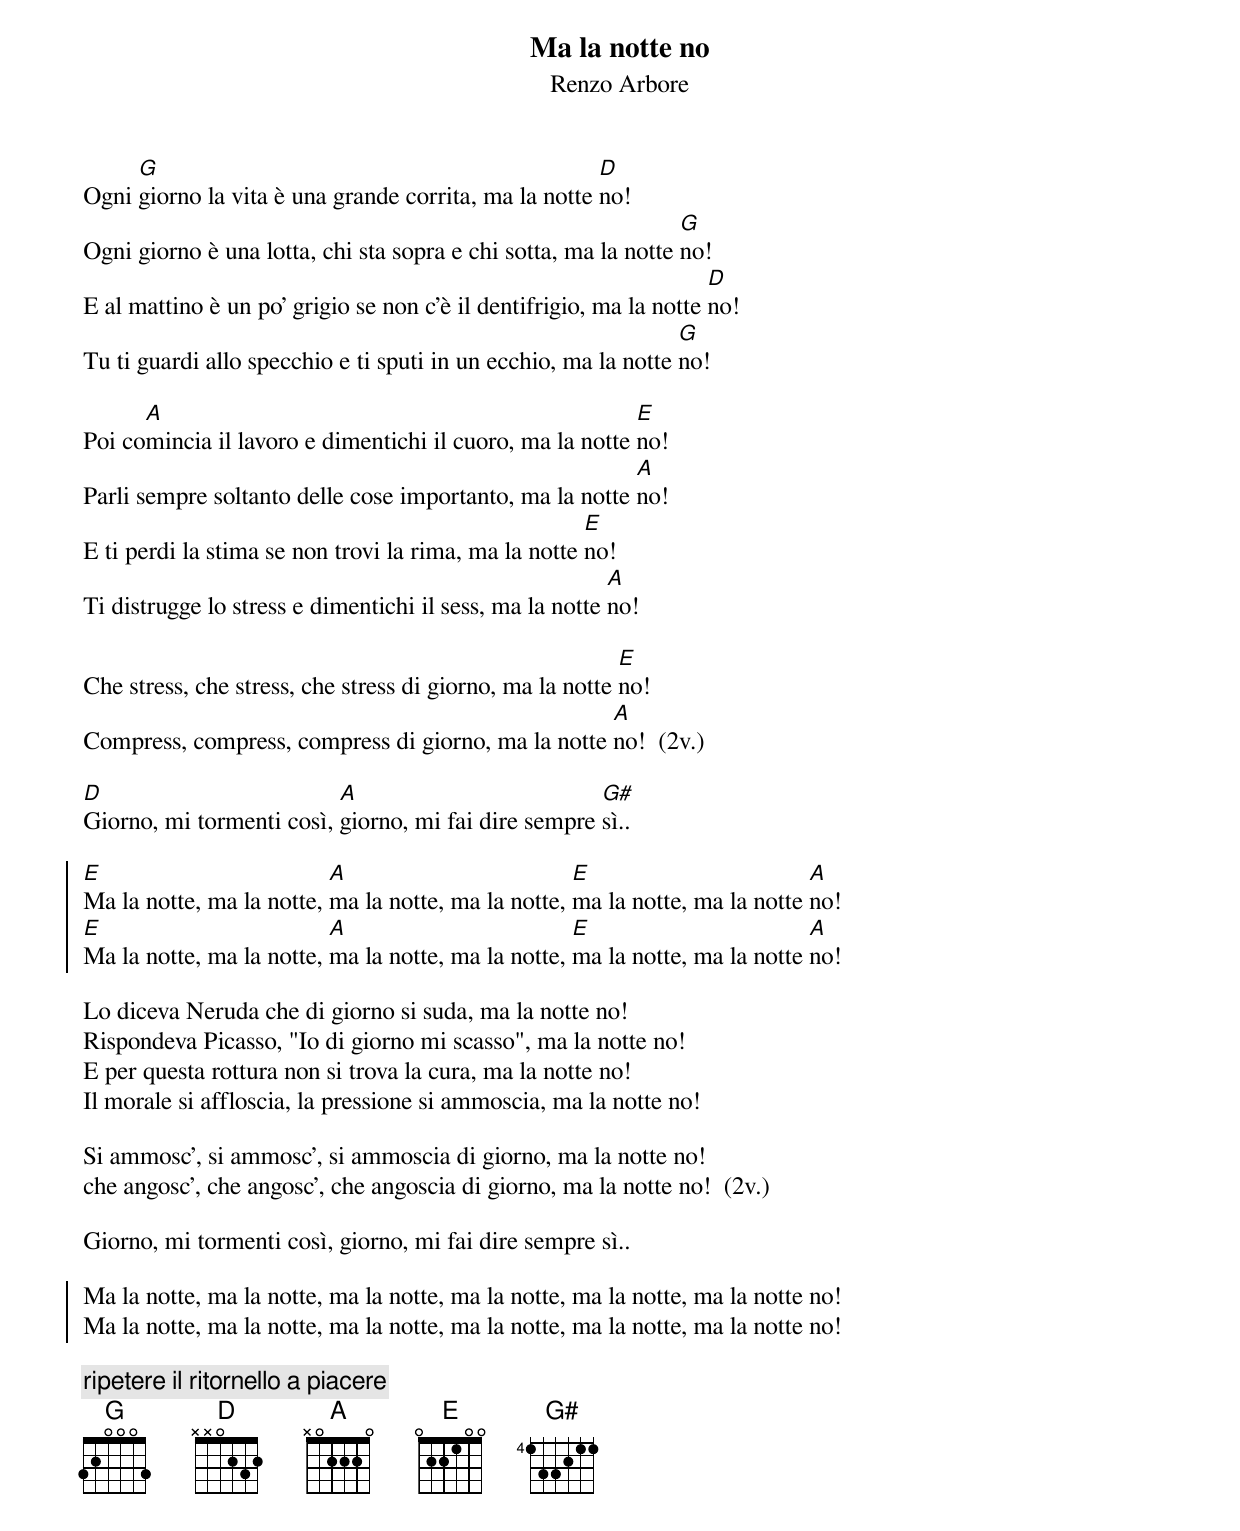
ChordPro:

{title: Ma la notte no}
{subtitle: Renzo Arbore}

Ogni [G]giorno la vita è una grande corrita, ma la notte [D]no!
Ogni giorno è una lotta, chi sta sopra e chi sotta, ma la notte [G]no!
E al mattino è un po' grigio se non c'è il dentifrigio, ma la notte [D]no!
Tu ti guardi allo specchio e ti sputi in un ecchio, ma la notte [G]no!

Poi co[A]mincia il lavoro e dimentichi il cuoro, ma la notte [E]no!
Parli sempre soltanto delle cose importanto, ma la notte [A]no!
E ti perdi la stima se non trovi la rima, ma la notte [E]no!
Ti distrugge lo stress e dimentichi il sess, ma la notte [A]no!

Che stress, che stress, che stress di giorno, ma la notte [E]no!
Compress, compress, compress di giorno, ma la notte [A]no!  (2v.)

[D]Giorno, mi tormenti così, [A]giorno, mi fai dire sempre [G#]sì..

{soc}
[E]Ma la notte, ma la notte, [A]ma la notte, ma la notte, [E]ma la notte, ma la notte [A]no!
[E]Ma la notte, ma la notte, [A]ma la notte, ma la notte, [E]ma la notte, ma la notte [A]no!
{eoc}

Lo diceva Neruda che di giorno si suda, ma la notte no!
Rispondeva Picasso, "Io di giorno mi scasso", ma la notte no!
E per questa rottura non si trova la cura, ma la notte no!
Il morale si affloscia, la pressione si ammoscia, ma la notte no!

Si ammosc', si ammosc', si ammoscia di giorno, ma la notte no!
che angosc', che angosc', che angoscia di giorno, ma la notte no!  (2v.)

Giorno, mi tormenti così, giorno, mi fai dire sempre sì..

{soc}
Ma la notte, ma la notte, ma la notte, ma la notte, ma la notte, ma la notte no!
Ma la notte, ma la notte, ma la notte, ma la notte, ma la notte, ma la notte no!
{eoc}

{comment: ripetere il ritornello a piacere}
